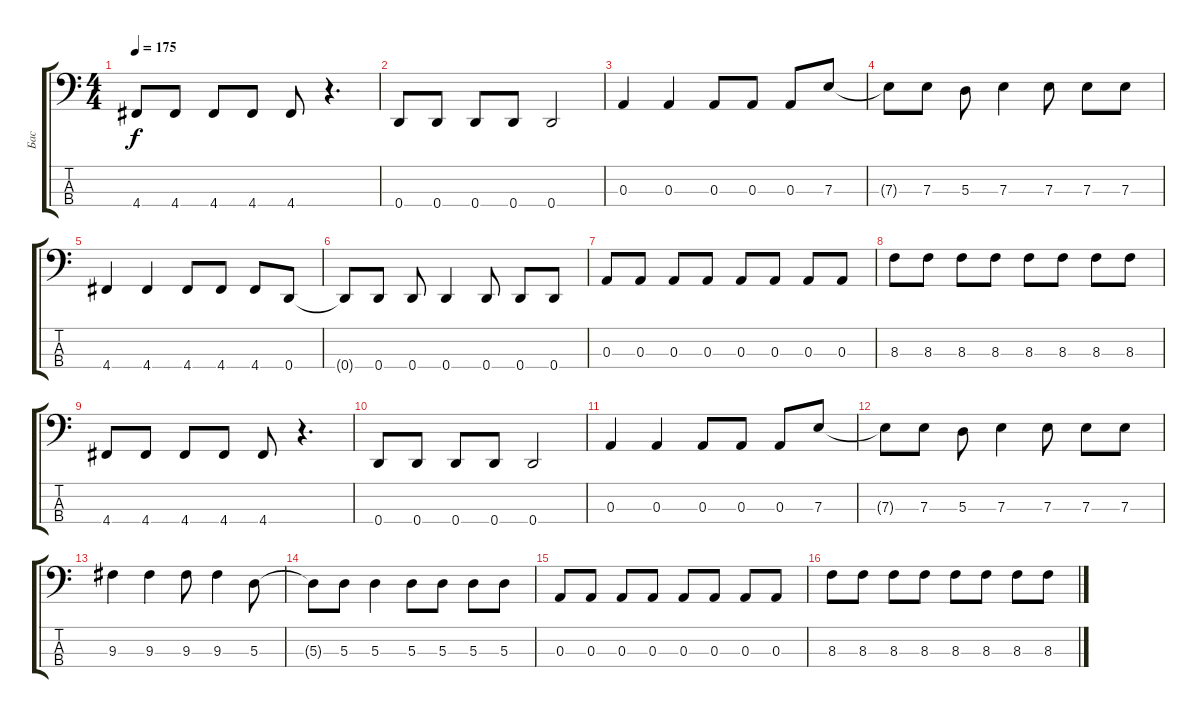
\track ("Бас" "Бас") {instrument electricbassfinger}
\staff {score tabs}
\tuning (G2 D2 A1 D1) {hide}
\ts (4 4)
\tempo 175
\clef f4
\ks c
4.4.8{dy f} 4.4.8 4.4.8 4.4.8 4.4.8 r.4{d} |
0.4.8 0.4.8 0.4.8 0.4.8 0.4.2 |
0.3.4 0.3.4 0.3.8 0.3.8 0.3.8 7.3.8 |
7.3{t}.8 7.3.8 5.3.8 7.3.4 7.3.8 7.3.8 7.3.8 |
4.4.4 4.4.4 4.4.8 4.4.8 4.4.8 0.4.8 |
0.4{t}.8 0.4.8 0.4.8 0.4.4 0.4.8 0.4.8 0.4.8 |
0.3.8 0.3.8 0.3.8 0.3.8 0.3.8 0.3.8 0.3.8 0.3.8 |
8.3.8 8.3.8 8.3.8 8.3.8 8.3.8 8.3.8 8.3.8 8.3.8 |
4.4.8 4.4.8 4.4.8 4.4.8 4.4.8 r.4{d} |
0.4.8 0.4.8 0.4.8 0.4.8 0.4.2 |
0.3.4 0.3.4 0.3.8 0.3.8 0.3.8 7.3.8 |
7.3{t}.8 7.3.8 5.3.8 7.3.4 7.3.8 7.3.8 7.3.8 |
9.3.4 9.3.4 9.3.8 9.3.4 5.3.8 |
5.3{t}.8 5.3.8 5.3.4 5.3.8 5.3.8 5.3.8 5.3.8 |
0.3.8 0.3.8 0.3.8 0.3.8 0.3.8 0.3.8 0.3.8 0.3.8 |
8.3.8 8.3.8 8.3.8 8.3.8 8.3.8 8.3.8 8.3.8 8.3.8
